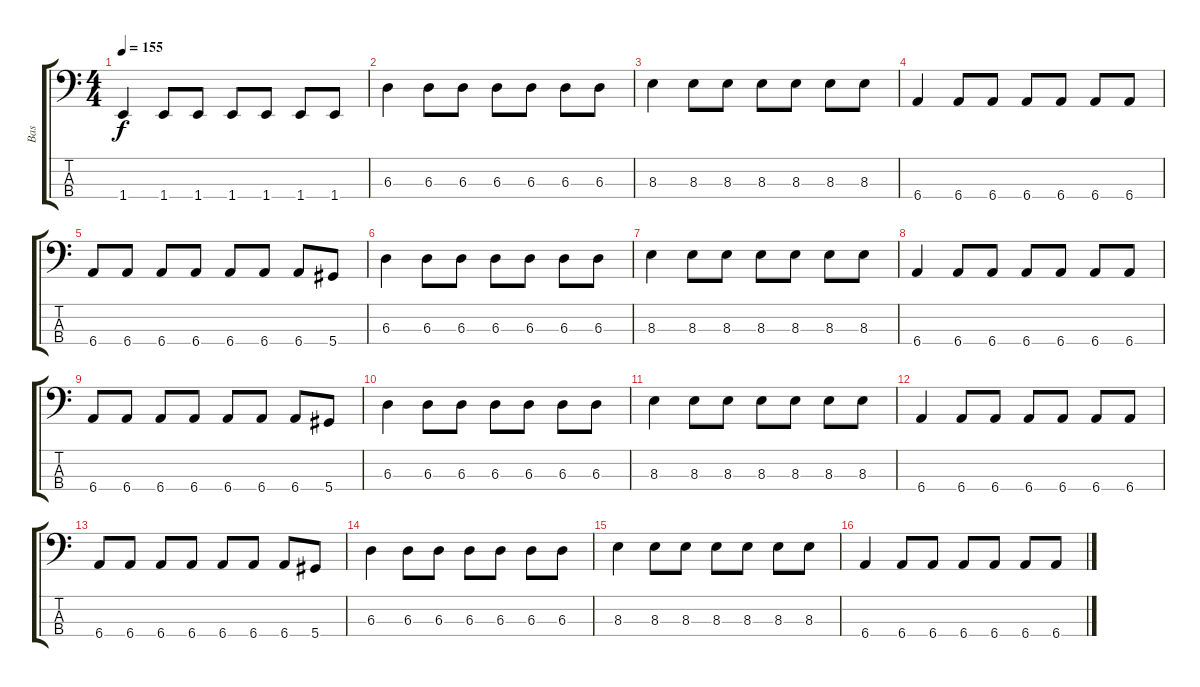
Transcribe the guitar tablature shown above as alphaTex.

\track ("Bas" "Bas") {instrument electricbasspick}
\staff {score tabs}
\tuning (Gb2 Db2 Ab1 Eb1) {hide}
\ts (4 4)
\tempo 155
\clef f4
\ks c
1.4.4{dy f} 1.4.8 1.4.8 1.4.8 1.4.8 1.4.8 1.4.8 |
6.3.4 6.3.8 6.3.8 6.3.8 6.3.8 6.3.8 6.3.8 |
8.3.4 8.3.8 8.3.8 8.3.8 8.3.8 8.3.8 8.3.8 |
6.4.4 6.4.8 6.4.8 6.4.8 6.4.8 6.4.8 6.4.8 |
6.4.8 6.4.8 6.4.8 6.4.8 6.4.8 6.4.8 6.4.8 5.4.8 |
6.3.4 6.3.8 6.3.8 6.3.8 6.3.8 6.3.8 6.3.8 |
8.3.4 8.3.8 8.3.8 8.3.8 8.3.8 8.3.8 8.3.8 |
6.4.4 6.4.8 6.4.8 6.4.8 6.4.8 6.4.8 6.4.8 |
6.4.8 6.4.8 6.4.8 6.4.8 6.4.8 6.4.8 6.4.8 5.4.8 |
6.3.4 6.3.8 6.3.8 6.3.8 6.3.8 6.3.8 6.3.8 |
8.3.4 8.3.8 8.3.8 8.3.8 8.3.8 8.3.8 8.3.8 |
6.4.4 6.4.8 6.4.8 6.4.8 6.4.8 6.4.8 6.4.8 |
6.4.8 6.4.8 6.4.8 6.4.8 6.4.8 6.4.8 6.4.8 5.4.8 |
6.3.4 6.3.8 6.3.8 6.3.8 6.3.8 6.3.8 6.3.8 |
8.3.4 8.3.8 8.3.8 8.3.8 8.3.8 8.3.8 8.3.8 |
6.4.4 6.4.8 6.4.8 6.4.8 6.4.8 6.4.8 6.4.8
